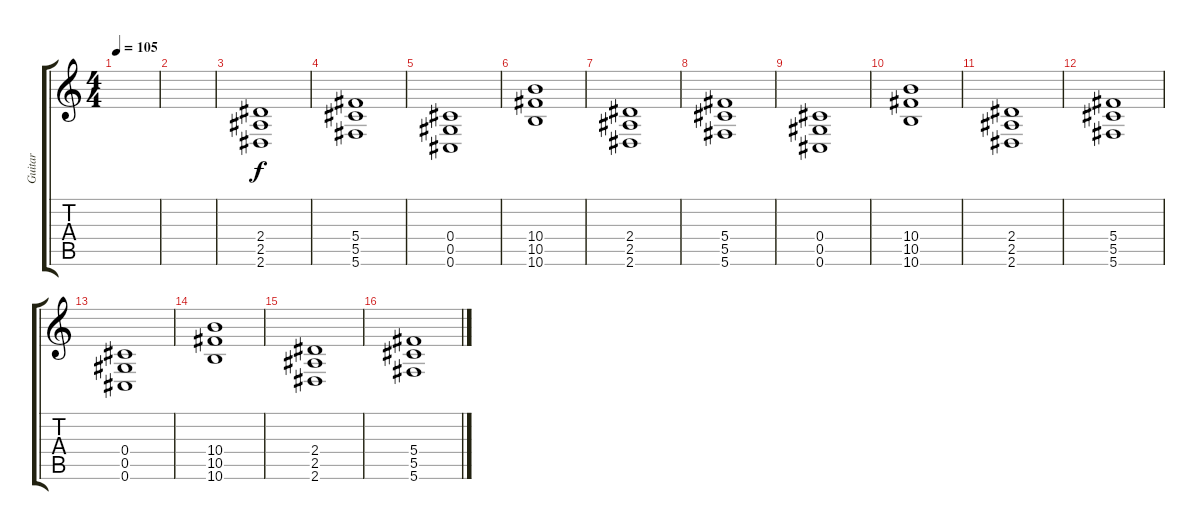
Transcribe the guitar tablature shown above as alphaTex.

\track ("Guitar" "Guitar") {instrument distortionguitar}
\staff {score tabs}
\tuning (Eb4 Bb3 Gb3 Db3 Ab2 Db2) {hide}
\ts (4 4)
\tempo 105
\clef g2
\ks c
|
|
(2.4 2.5 2.6).1 |
(5.4 5.5 5.6).1 |
(0.4 0.5 0.6).1 |
(10.4 10.5 10.6).1 |
(2.4 2.5 2.6).1 |
(5.4 5.5 5.6).1 |
(0.4 0.5 0.6).1 |
(10.4 10.5 10.6).1 |
(2.4 2.5 2.6).1 |
(5.4 5.5 5.6).1 |
(0.4 0.5 0.6).1 |
(10.4 10.5 10.6).1 |
(2.4 2.5 2.6).1 |
(5.4 5.5 5.6).1
